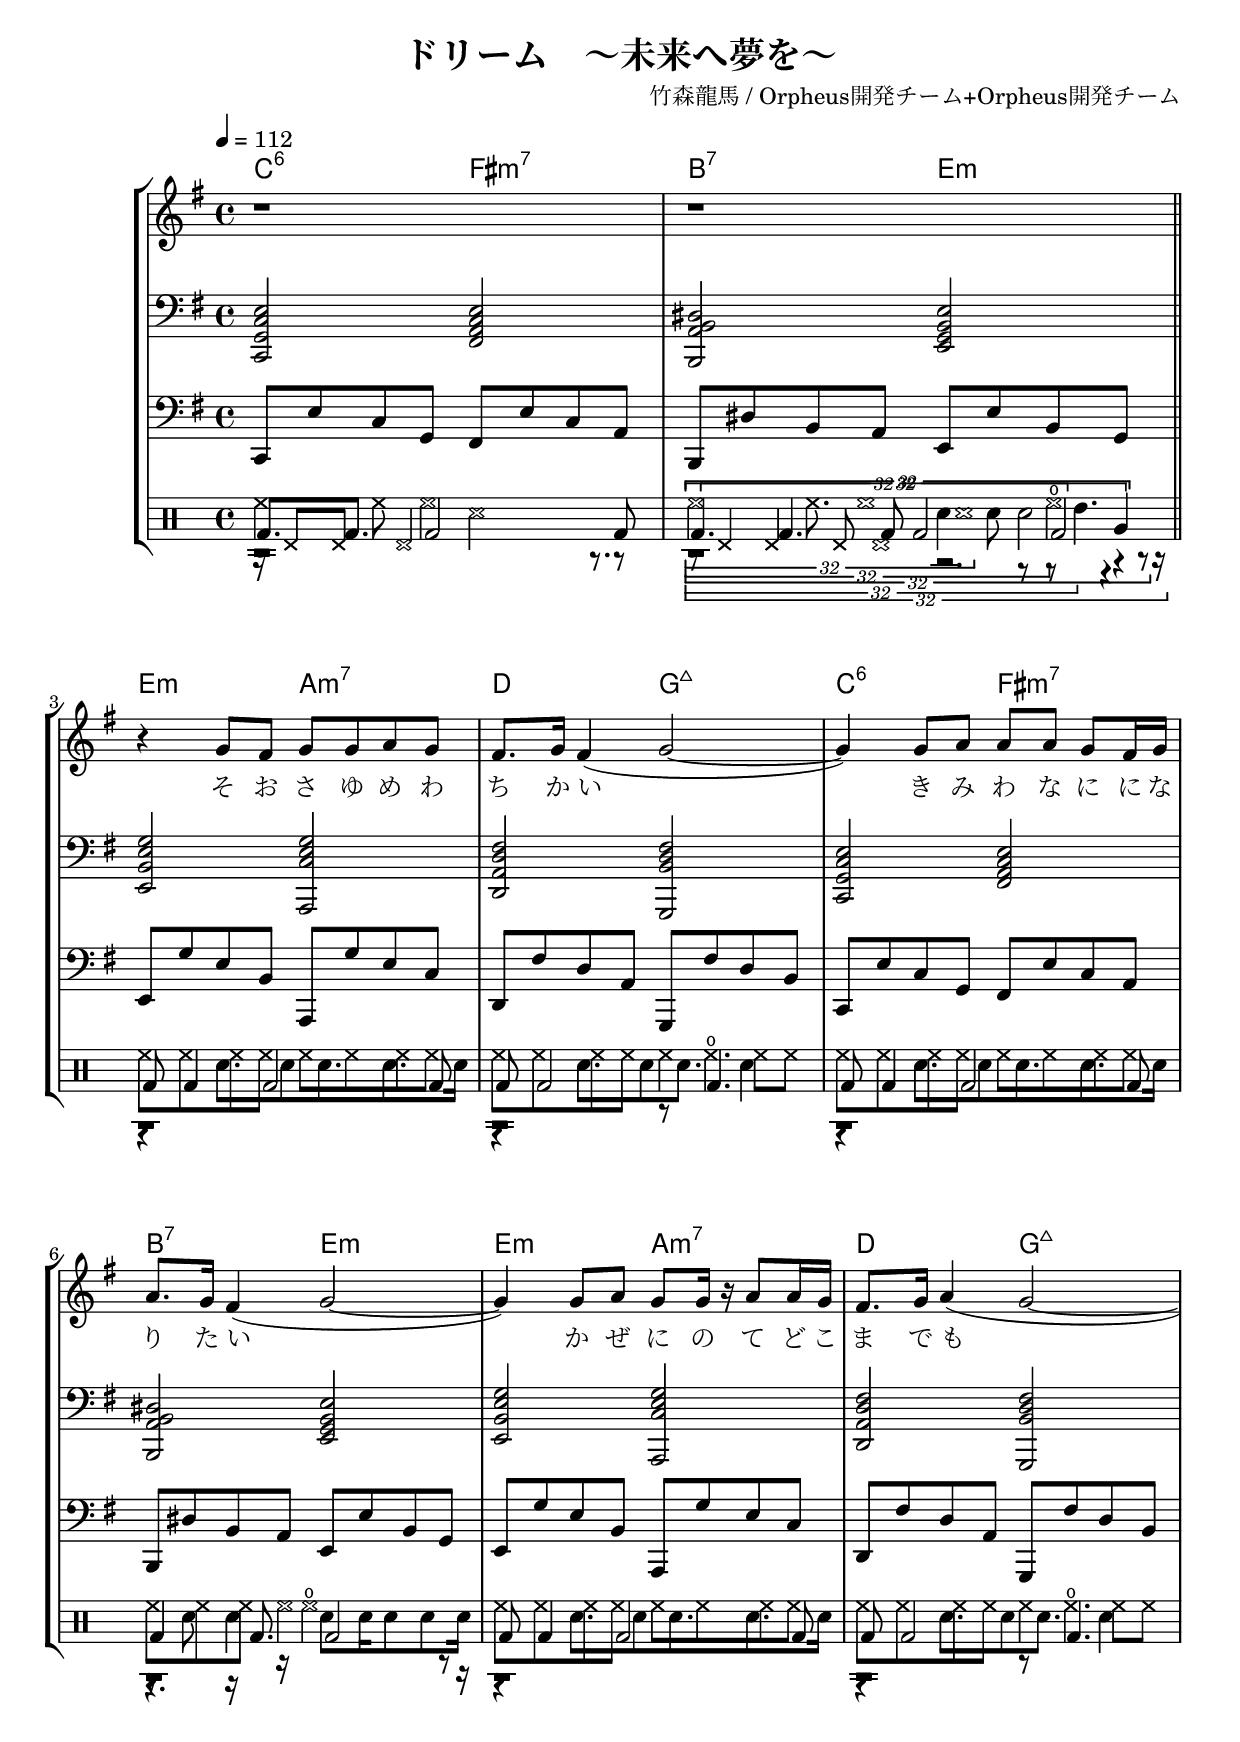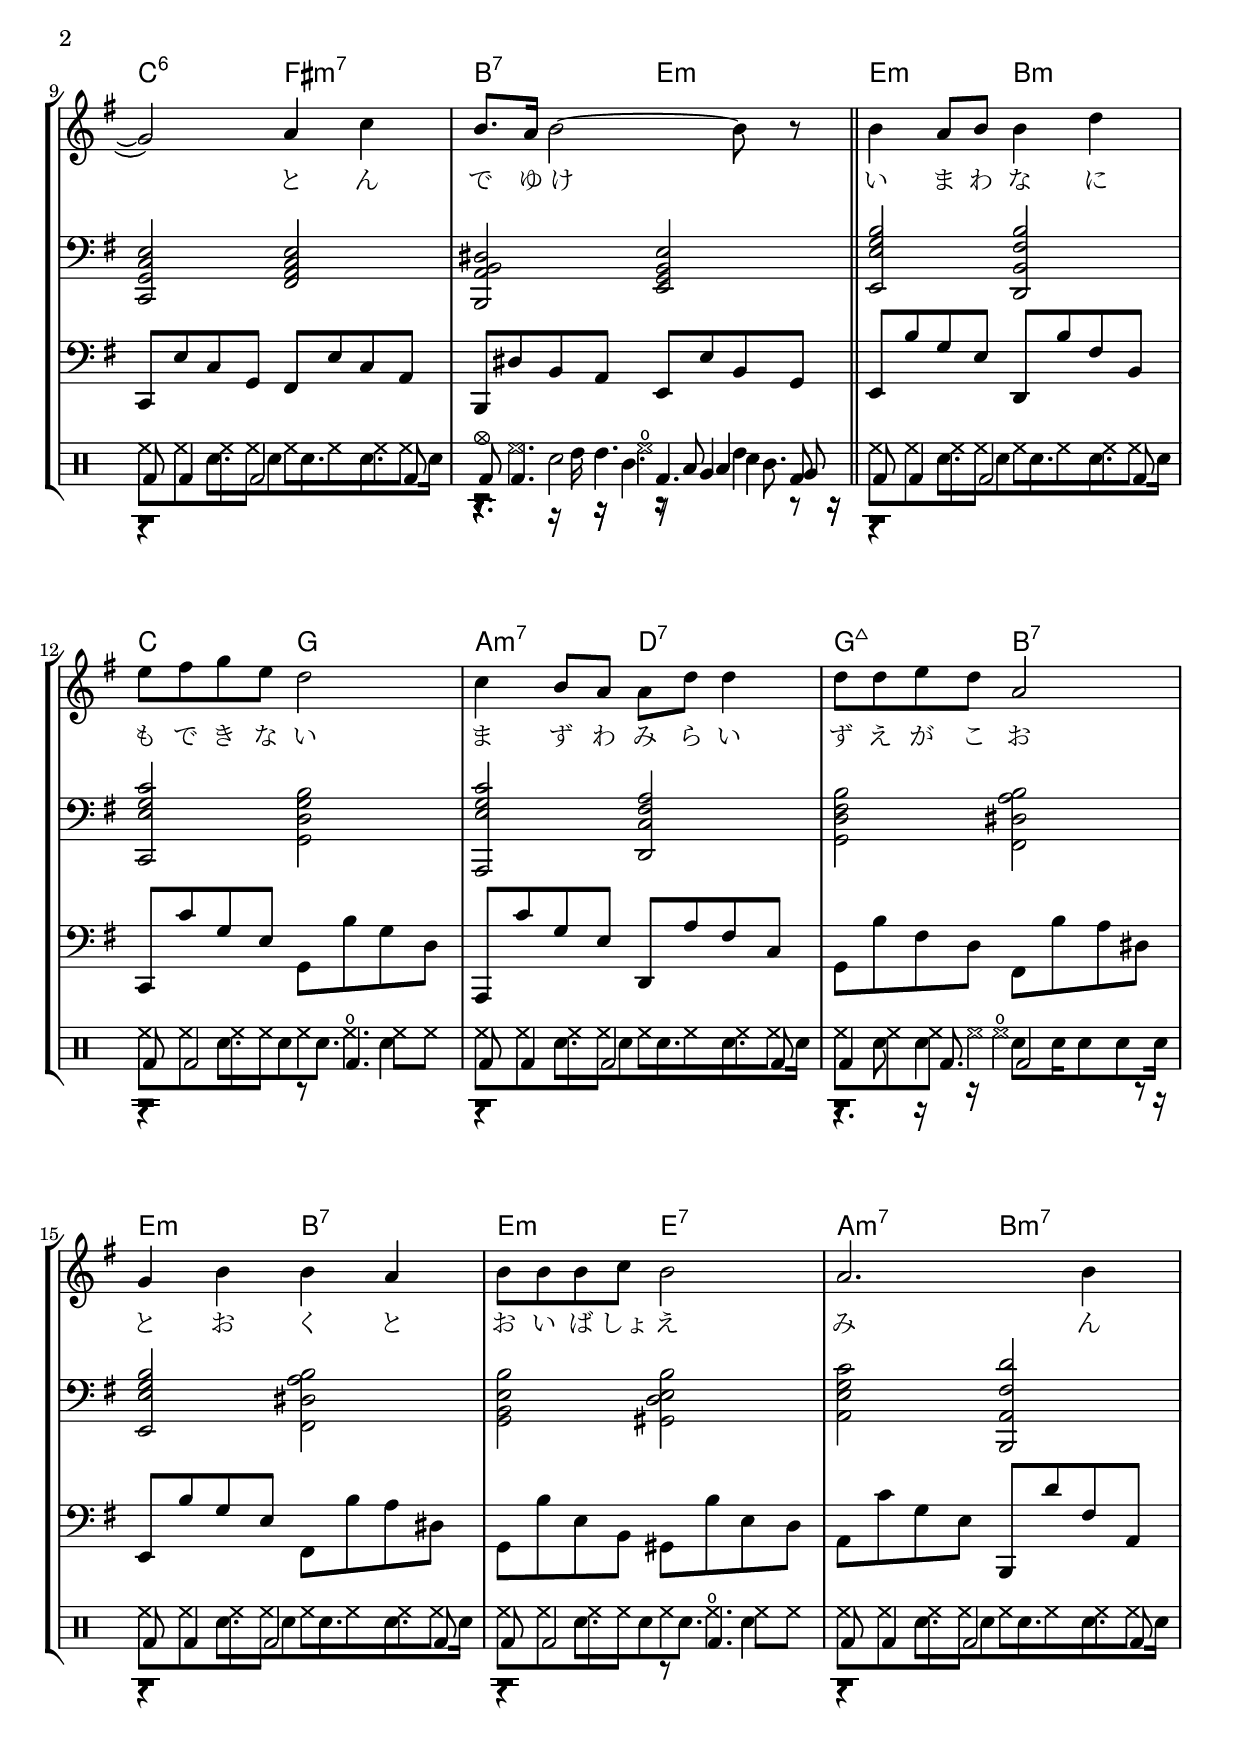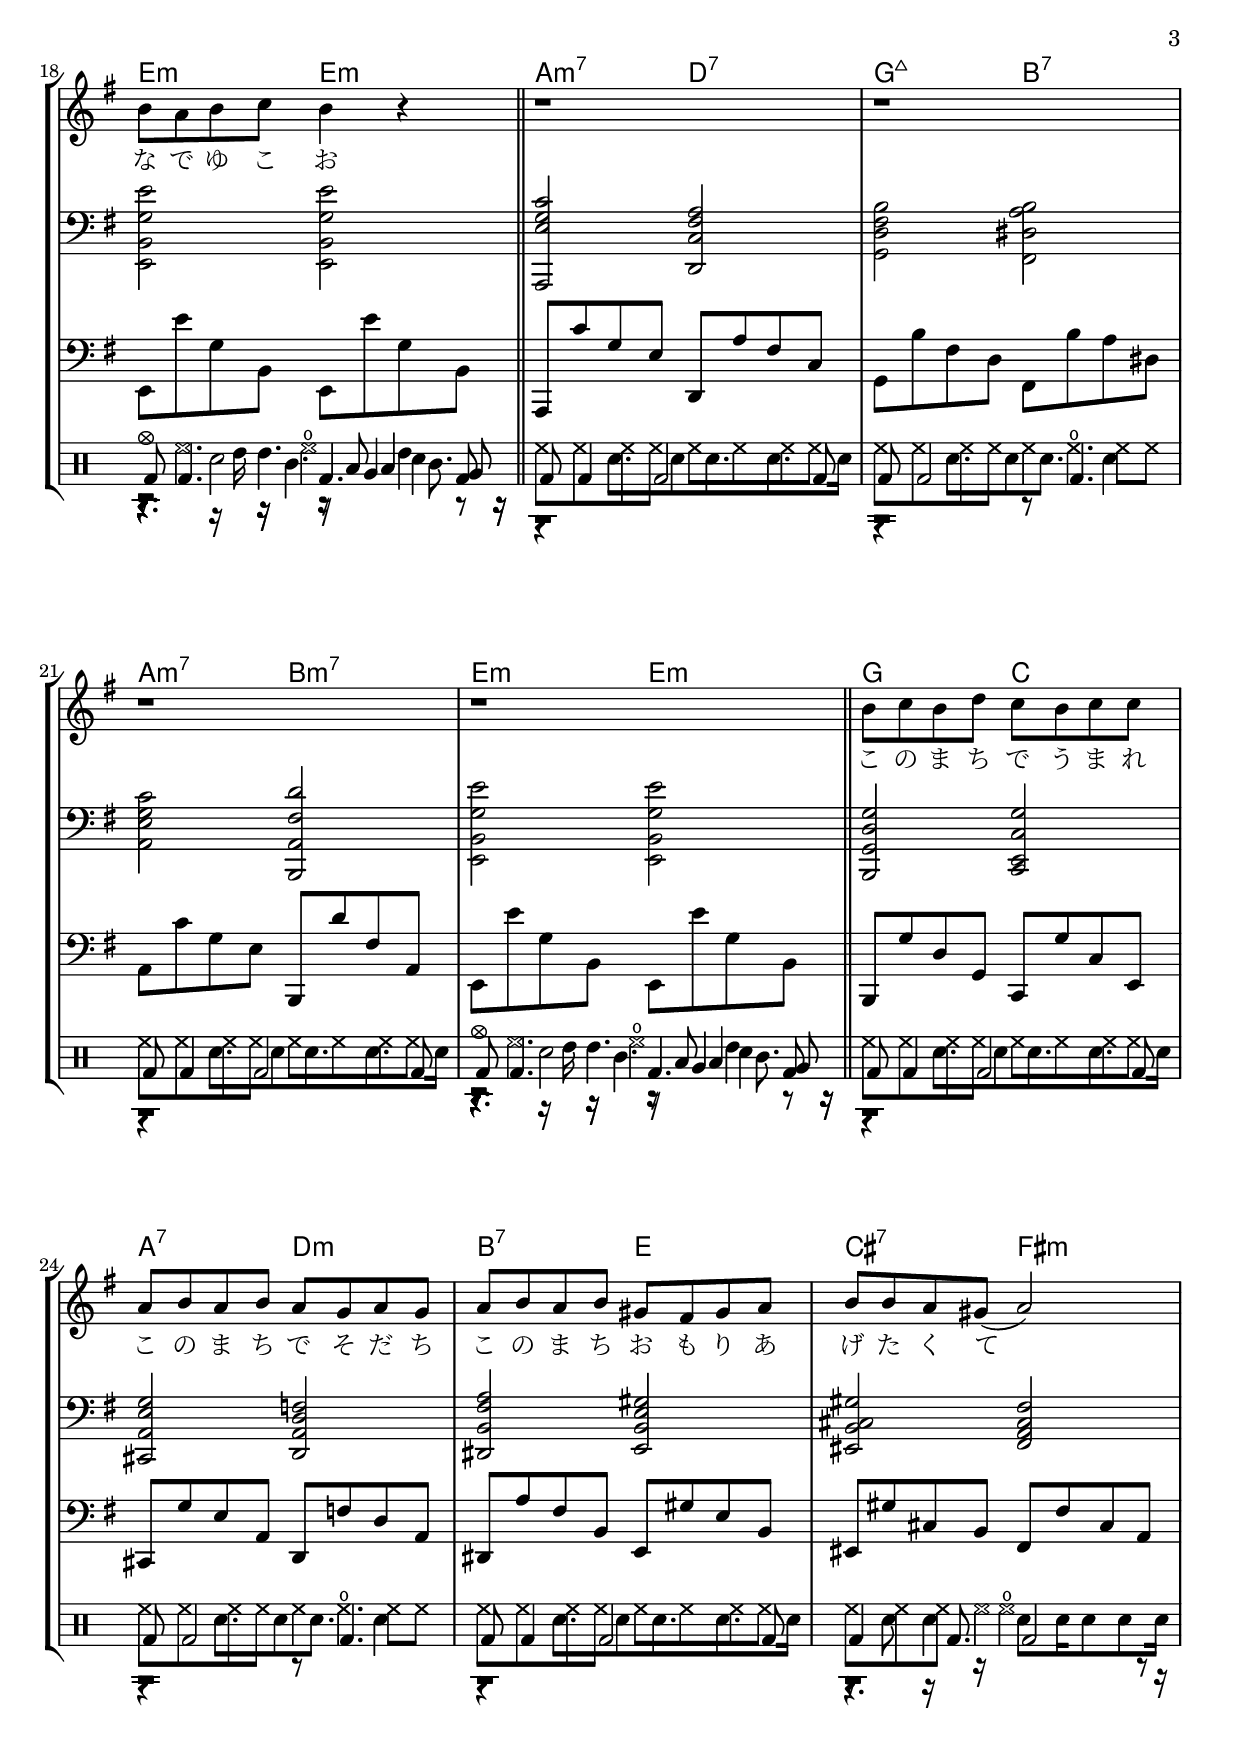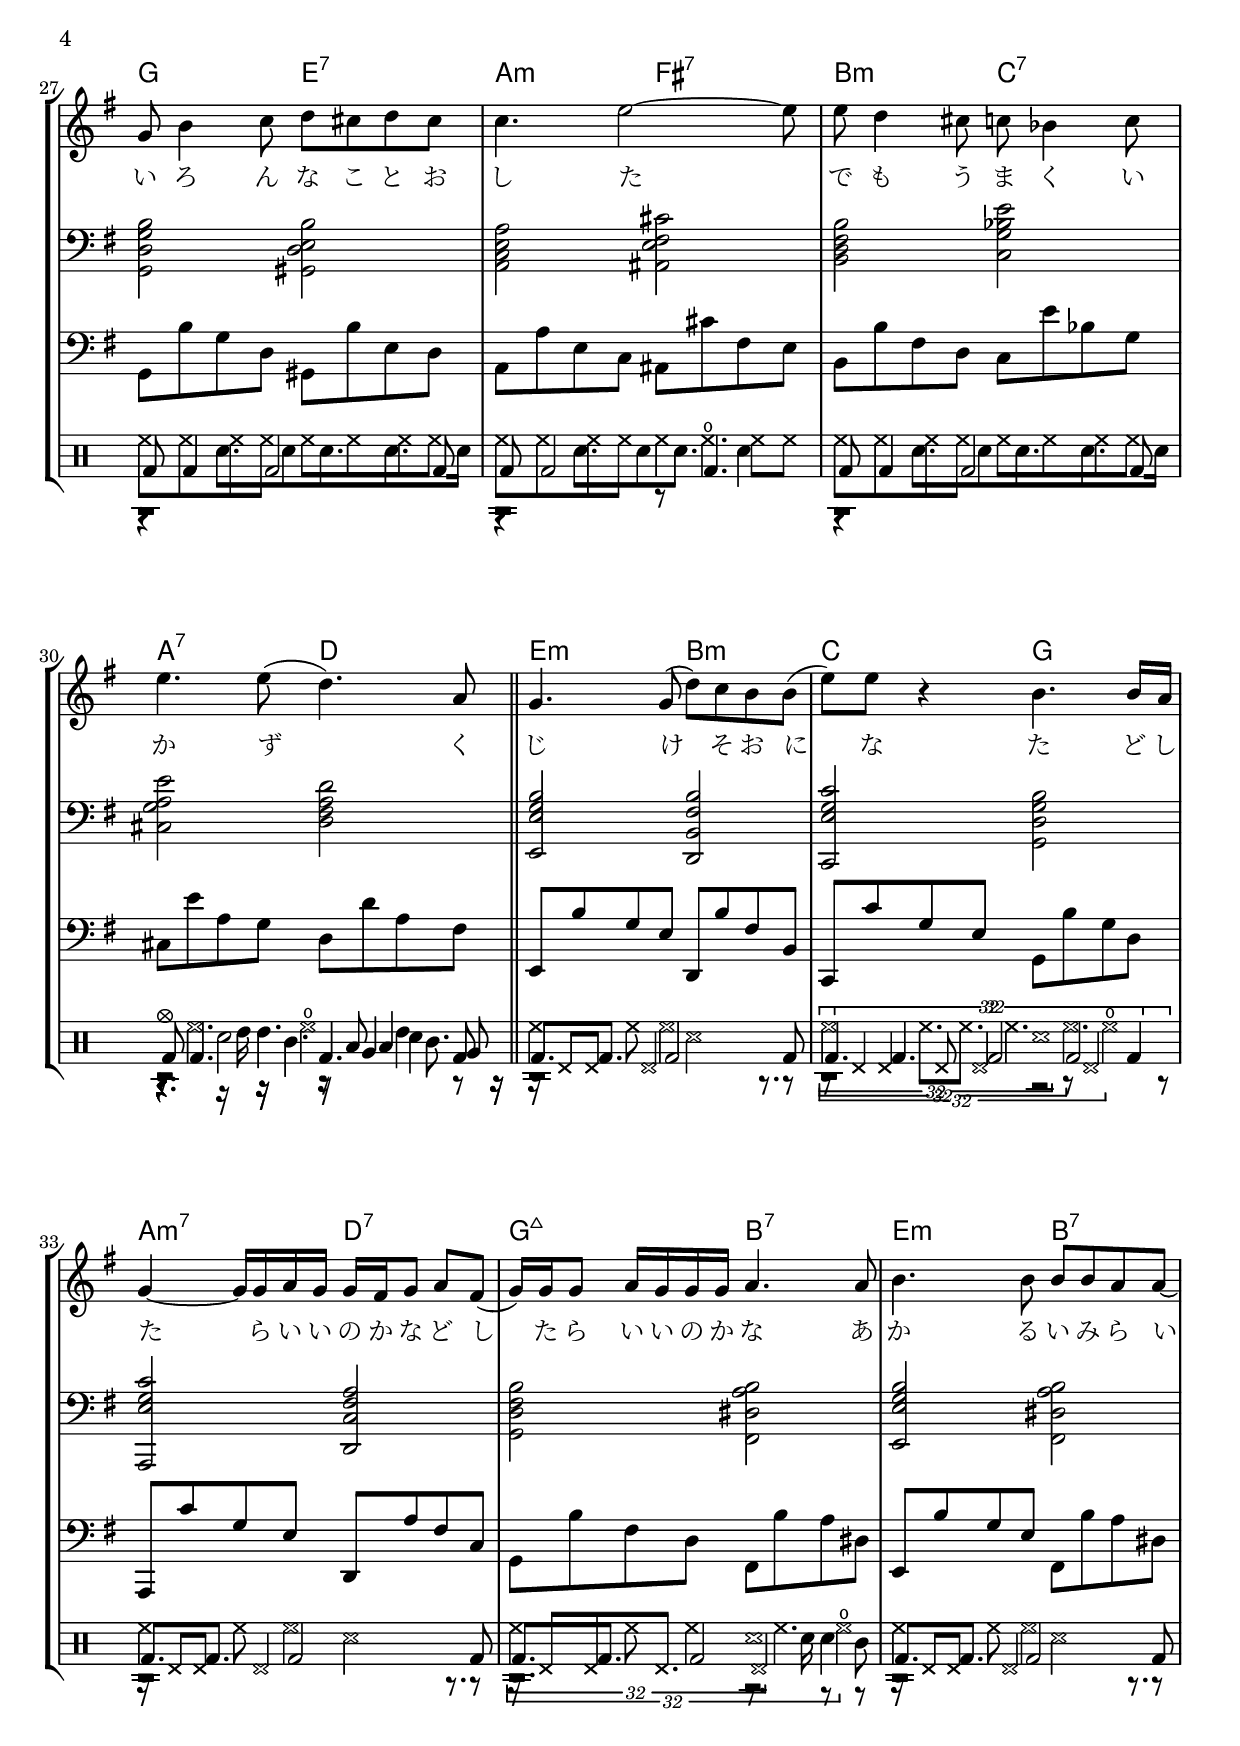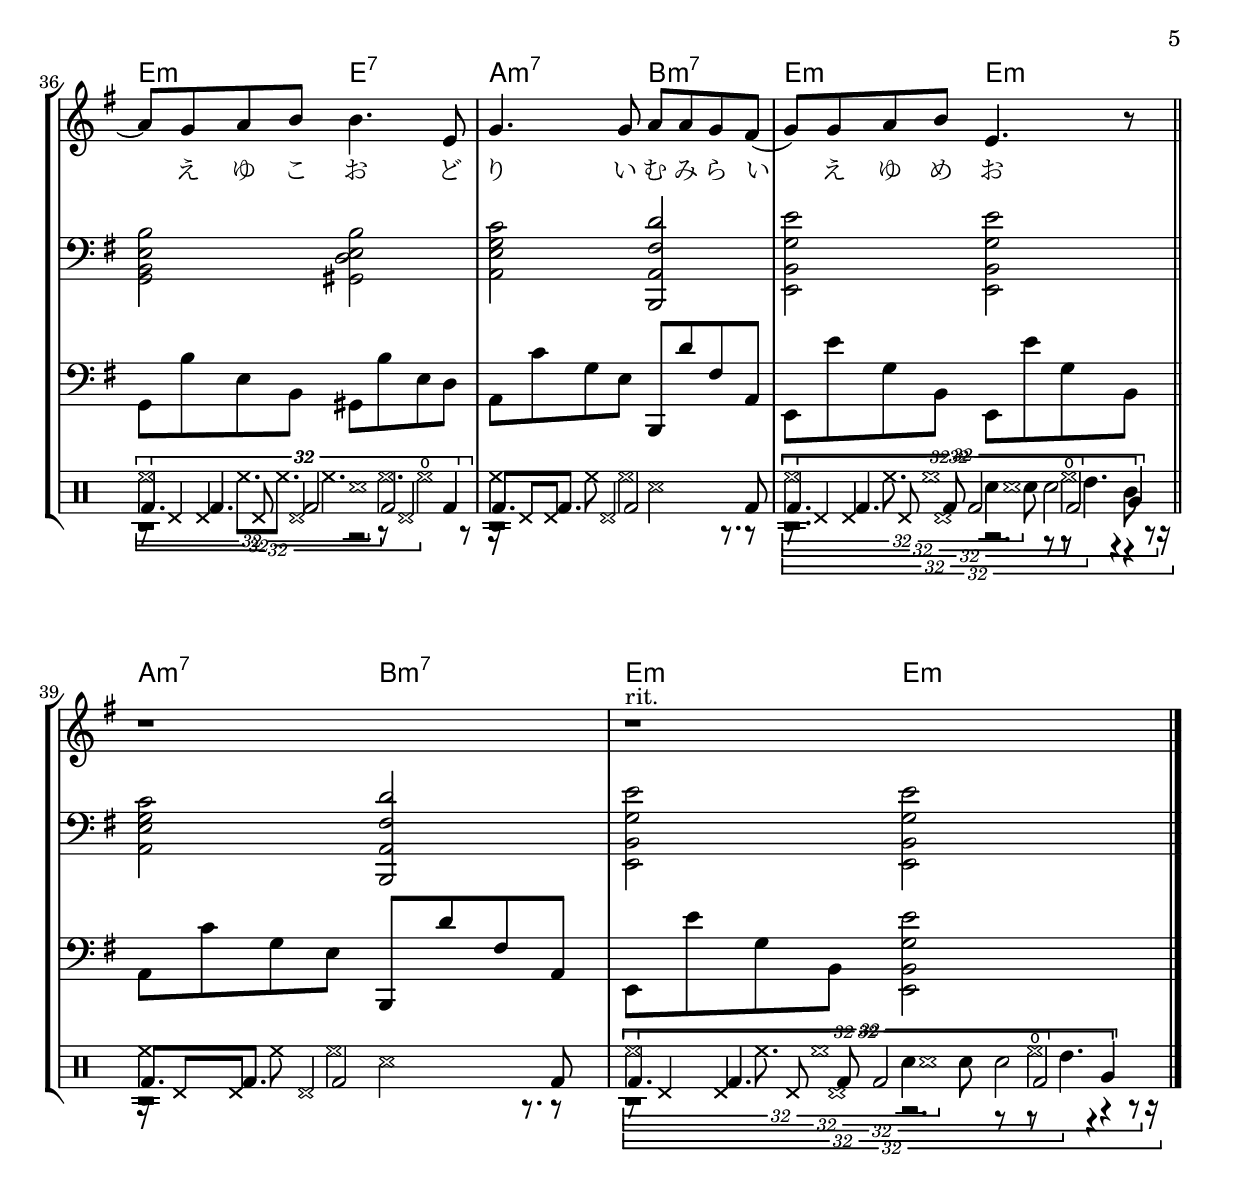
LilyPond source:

\version "2.12.1"

\header {
	title = \markup {ドリーム　～未来へ夢を～}
	composer = \markup \center-column {"竹森龍馬 / Orpheus開発チーム+Orpheus開発チーム"}
}

harmony = \chordmode {
	c2:6 fis:m7 b:7 e:m 

	e:m a:min7 d g:maj7 c:6 fis:m7 b:7 e:m e:m a:min7 d g:maj7 c:6 fis:m7 b:7 e:m 

	e:m b:m c g a:min7 d:7 g:maj7 b:7 e:m b:7 e:m e:7 a:min7 b:min7 e:m e:m 

	a:min7 d:7 g:maj7 b:7 a:min7 b:min7 e:m e:m 

	g c a:7 d:m b:7 e cis:7 fis:m g e:7 a:m fis:7 b:m c:7 a:7 d 

	e:m b:m c g a:min7 d:7 g:maj7 b:7 e:m b:7 e:m e:7 a:min7 b:min7 e:m e:m 

	a:min7 b:min7 e:m e:m 
}

melody = {
	\key g \major
	\tempo 4 = 112
	r1 | r1   
	\set Staff.midiInstrument = #"mmi0.42"
	r4 g'8  fis'8  g'8  g'8  a'8  g'8 
	fis'8.  g'16  fis'4  (g'2~ 
	g'4)  g'8  a'8  a'8  a'8  g'8  fis'16  g'16 
	a'8.  g'16  fis'4  (g'2~ 
	g'4)  g'8  a'8  g'8  g'16  r16  a'8  a'16  g'16 
	fis'8.  g'16  a'4  (g'2~ 
	g'2)  a'4  c''4 
	b'8.  a'16  b'2~b'8  	r8 	\set Staff.midiInstrument = #"mmi0.38"
	 b'4  a'8  b'8  b'4  d''4 
	e''8  fis''8  g''8  e''8  d''2 
	c''4  b'8  a'8  a'8  d''8  d''4 
	d''8  d''8  e''8  d''8  a'2 
	g'4  b'4  b'4  a'4 
	b'8  b'8  b'8  c''8  b'2 
	a'2.  b'4 
	b'8  a'8  b'8  c''8  b'4  	r4 	r1 | r1 | r1 | r1   
	\set Staff.midiInstrument = #"mmi0.48"
	 b'8  c''8  b'8  d''8  c''8  b'8  c''8  c''8 
	a'8  b'8  a'8  b'8  a'8  g'8  a'8  g'8 
	a'8  b'8  a'8  b'8  gis'8  fis'8  gis'8  a'8 
	b'8  b'8  a'8  gis'8  (a'2) 
	g'8  b'4  c''8  d''8  cis''8  d''8  cis''8 
	c''4.  e''2~e''8 
	e''8  d''4  cis''8  c''8  bes'4  c''8 
	e''4.  e''8  (d''4.)  	\set Staff.midiInstrument = #"mmi0.48"
	a'8 
	g'4.  g'8  (d''8)  c''8  b'8  b'8 
	(e''8)  e''8  r4  b'4.  b'16  a'16 
	g'4~g'16  g'16  a'16  g'16  g'16  fis'16  g'8  a'8  fis'8 
	(g'16)  g'16  g'8  a'16  g'16  g'16  g'16  a'4.  a'8 
	b'4.  b'8  b'8  b'8  a'8  a'8~ 
	a'8  g'8  a'8  b'8  b'4.  e'8 
	g'4.  g'8  a'8  a'8  g'8  fis'8 
	(g'8)  g'8  a'8  b'8  e'4.  	r8 	r1 | r1^"rit." \bar "|."
}

words = \lyricmode {
	
	そ  お  さ  ゆ  め  わ  ち  か  い  き  み  わ  な  に  に  な  り  た  い  か  ぜ  に  の  て  ど  こ  ま  で  も  と  ん  で  ゆ  け  
	い  ま  わ  な  に  も  で  き  な  い  ま  ず  わ  み  ら  い  ず  え  が  こ  お  と  お  く  と  お  い  ば  しょ  え  み  ん  な  で  ゆ  こ  お  
	
	こ  の  ま  ち  で  う  ま  れ  こ  の  ま  ち  で  そ  だ  ち  こ  の  ま  ち  お  も  り  あ  げ  た  く  て  い  ろ  ん  な  こ  と  お  し  た  で  も  う  ま  く  い  か  ず  
	く  じ  け  そ  お  に  な  た  ど  し  た  ら  い  い  の  か  な  ど  し  た  ら  い  い  の  か  な  あ  か  る  い  み  ら  い  え  ゆ  こ  お  ど  り  い  む  み  ら  い  え  ゆ  め  お  
	
}

tempochange = {
	\tempo 4 = 112
	r1 | r1 \bar "||"
	\tempo 4 = 112
	r1 | r1 | r1 | r1 | r1 | r1 | r1 | r1 \bar "||"
	\tempo 4 = 112
	r1 | r1 | r1 | r1 | r1 | r1 | r1 | r1 \bar "||"
	\tempo 4 = 112
	r1 | r1 | r1 | r1 \bar "||"
	\tempo 4 = 112
	r1 | r1 | r1 | r1 | r1 | r1 | r1 | r1 \bar "||"
	\tempo 4 = 112
	r1 | r1 | r1 | r1 | r1 | r1 | r1 | r1 \bar "||"
	\tempo 4 = 112
	r1 | \tempo 4 = 84 r2 \tempo 4 = 74 r2 \bar "|."
}

mainacc = {
	\clef bass
	\set Staff.midiInstrument = #"String Ensemble 1"
	\key g \major
	\tempo 4 = 112
	<c, g, c e>2
	<fis, a, c e>2
	<b,, a, b, dis>2
	<e, g, b, e>2
	\bar "||"

	\set Staff.midiInstrument = #"Tremolo Strings"
	<e, b, e g>2
	<a,, c e g>2
	<d, a, d fis>2
	<g,, b, d fis>2
	<c, g, c e>2
	<fis, a, c e>2
	<b,, a, b, dis>2
	<e, g, b, e>2
	<e, b, e g>2
	<a,, c e g>2
	<d, a, d fis>2
	<g,, b, d fis>2
	<c, g, c e>2
	<fis, a, c e>2
	<b,, a, b, dis>2
	<e, g, b, e>2
	\bar "||"

	\set Staff.midiInstrument = #"String Ensemble 1"
	<e, e g b>2
	<d, b, fis b>2
	<c, e g c'>2
	<g, d g b>2
	<a,, e g c'>2
	<d, c fis a>2
	<g, d fis b>2
	<fis, dis a b>2
	<e, e g b>2
	<fis, dis a b>2
	<g, b, e b>2
	<gis, d e b>2
	<a, e g c'>2
	<b,, a, fis d'>2
	<e, b, g e'>2
	<e, b, g e'>2
	\bar "||"

	\set Staff.midiInstrument = #"Choir Aahs"
	<a,, e g c'>2
	<d, c fis a>2
	<g, d fis b>2
	<fis, dis a b>2
	<a, e g c'>2
	<b,, a, fis d'>2
	<e, b, g e'>2
	<e, b, g e'>2
	\bar "||"

	\set Staff.midiInstrument = #"Choir Aahs"
	<b,, g, d g>2
	<c, e, c g>2
	<cis, a, e g>2
	<d, a, d f>2
	<dis, b, fis a>2
	<e, b, e gis>2
	<eis, b, cis gis>2
	<fis, a, cis fis>2
	<g, d g b>2
	<gis, d e b>2
	<a, c e a>2
	<ais, e fis cis'>2
	<b, d fis b>2
	<c g bes e'>2
	<cis g a e'>2
	<d fis a d'>2
	\bar "||"

	\set Staff.midiInstrument = #"Brass Section"
	<e, e g b>2
	<d, b, fis b>2
	<c, e g c'>2
	<g, d g b>2
	<a,, e g c'>2
	<d, c fis a>2
	<g, d fis b>2
	<fis, dis a b>2
	<e, e g b>2
	<fis, dis a b>2
	<g, b, e b>2
	<gis, d e b>2
	<a, e g c'>2
	<b,, a, fis d'>2
	<e, b, g e'>2
	<e, b, g e'>2
	\bar "||"

	\set Staff.midiInstrument = #"Choir Aahs"
	<a, e g c'>2
	<b,, a, fis d'>2
	<e, b, g e'>2
	<e, b, g e'>2
	\bar "|."
}

subacc = {
	\clef bass
	\set Staff.midiInstrument = #"Pizzicato Strings"
	\key g \major
	\tempo 4 = 112
	c,8 e c g,
	fis,8 e c a,
	b,,8 dis b, a,
	e,8 e b, g,
	\bar "||"

	\set Staff.midiInstrument = #"Pizzicato Strings"
	e,8 g e b,
	a,,8 g e c
	d,8 fis d a,
	g,,8 fis d b,
	c,8 e c g,
	fis,8 e c a,
	b,,8 dis b, a,
	e,8 e b, g,
	e,8 g e b,
	a,,8 g e c
	d,8 fis d a,
	g,,8 fis d b,
	c,8 e c g,
	fis,8 e c a,
	b,,8 dis b, a,
	e,8 e b, g,
	\bar "||"

	\set Staff.midiInstrument = #"Pizzicato Strings"
	e,8 b g e
	d,8 b fis b,
	c,8 c' g e
	g,8 b g d
	a,,8 c' g e
	d,8 a fis c
	g,8 b fis d
	fis,8 b a dis
	e,8 b g e
	fis,8 b a dis
	g,8 b e b,
	gis,8 b e d
	a,8 c' g e
	b,,8 d' fis a,
	e,8 e' g b,
	e,8 e' g b,
	\bar "||"

	\set Staff.midiInstrument = #"Pizzicato Strings"
	a,,8 c' g e
	d,8 a fis c
	g,8 b fis d
	fis,8 b a dis
	a,8 c' g e
	b,,8 d' fis a,
	e,8 e' g b,
	e,8 e' g b,
	\bar "||"

	\set Staff.midiInstrument = #"Pizzicato Strings"
	b,,8 g d g,
	c,8 g c e,
	cis,8 g e a,
	d,8 f d a,
	dis,8 a fis b,
	e,8 gis e b,
	eis,8 gis cis b,
	fis,8 fis cis a,
	g,8 b g d
	gis,8 b e d
	a,8 a e c
	ais,8 cis' fis e
	b,8 b fis d
	c8 e' bes g
	cis8 e' a g
	d8 d' a fis
	\bar "||"

	\set Staff.midiInstrument = #"Pizzicato Strings"
	e,8 b g e
	d,8 b fis b,
	c,8 c' g e
	g,8 b g d
	a,,8 c' g e
	d,8 a fis c
	g,8 b fis d
	fis,8 b a dis
	e,8 b g e
	fis,8 b a dis
	g,8 b e b,
	gis,8 b e d
	a,8 c' g e
	b,,8 d' fis a,
	e,8 e' g b,
	e,8 e' g b,
	\bar "||"

	\set Staff.midiInstrument = #"Pizzicato Strings"
	a,8 c' g e
	b,,8 d' fis a,
	e,8 e' g b,
	<e, b, g e'>2
	\bar "|."
}

percA = {
	\drummode {
	hh4 hh8 hh2 r8  |\times 16/32{ hh2 hh8. hh1 r4 r16 } \bar "||"
	hh8 hh8 hh8 hh8 hh8 hh8 hh8 hh8  |hh8 hh8 hh8 hh8 hh4 hh8 hh8  |hh8 hh8 hh8 hh8 hh8 hh8 hh8 hh8  |hh8 hh8 hh8 hh2 r8  |hh8 hh8 hh8 hh8 hh8 hh8 hh8 hh8  |hh8 hh8 hh8 hh8 hh4 hh8 hh8  |hh8 hh8 hh8 hh8 hh8 hh8 hh8 hh8  |r8 hh2. r8  \bar "||"
	hh8 hh8 hh8 hh8 hh8 hh8 hh8 hh8  |hh8 hh8 hh8 hh8 hh4 hh8 hh8  |hh8 hh8 hh8 hh8 hh8 hh8 hh8 hh8  |hh8 hh8 hh8 hh2 r8  |hh8 hh8 hh8 hh8 hh8 hh8 hh8 hh8  |hh8 hh8 hh8 hh8 hh4 hh8 hh8  |hh8 hh8 hh8 hh8 hh8 hh8 hh8 hh8  |r8 hh2. r8  \bar "||"
	hh8 hh8 hh8 hh8 hh8 hh8 hh8 hh8  |hh8 hh8 hh8 hh8 hh4 hh8 hh8  |hh8 hh8 hh8 hh8 hh8 hh8 hh8 hh8  |r8 hh2. r8  \bar "||"
	hh8 hh8 hh8 hh8 hh8 hh8 hh8 hh8  |hh8 hh8 hh8 hh8 hh4 hh8 hh8  |hh8 hh8 hh8 hh8 hh8 hh8 hh8 hh8  |hh8 hh8 hh8 hh2 r8  |hh8 hh8 hh8 hh8 hh8 hh8 hh8 hh8  |hh8 hh8 hh8 hh8 hh4 hh8 hh8  |hh8 hh8 hh8 hh8 hh8 hh8 hh8 hh8  |r8 hh2. r8  \bar "||"
	hh4 hh8 hh2 r8  |\times 16/32{ hh2 hh8. hh8. hh4. hh2. } |hh4 hh8 hh2 r8  |hh4 hh8 hh4 hh4.  |hh4 hh8 hh2 r8  |\times 16/32{ hh2 hh8. hh8. hh4. hh2. } |hh4 hh8 hh2 r8  |\times 16/32{ hh2 hh8. hh1 r4 r16 } \bar "||"
	hh4 hh8 hh2 r8  |\times 16/32{ hh2 hh8. hh1 r4 r16 } \bar "|."
	}
}

percB = {
	\drummode {
	r16 hhp8 hhp8 hhp2 r8.  |\times 16/32{ r8 hhp4 hhp4 hhp8 hhp1 r4 } \bar "||"
	r4 sn8. sn8 sn8. sn8. sn16  |r4 sn8. sn8 sn8. sn4  |r4 sn8. sn8 sn8. sn8. sn16  |r8 sn8 sn4 sn8 sn16 sn8 sn8 sn16  |r4 sn8. sn8 sn8. sn8. sn16  |r4 sn8. sn8 sn8. sn4  |r4 sn8. sn8 sn8. sn8. sn16  |r4 sn2 sn4  \bar "||"
	r4 sn8. sn8 sn8. sn8. sn16  |r4 sn8. sn8 sn8. sn4  |r4 sn8. sn8 sn8. sn8. sn16  |r8 sn8 sn4 sn8 sn16 sn8 sn8 sn16  |r4 sn8. sn8 sn8. sn8. sn16  |r4 sn8. sn8 sn8. sn4  |r4 sn8. sn8 sn8. sn8. sn16  |r4 sn2 sn4  \bar "||"
	r4 sn8. sn8 sn8. sn8. sn16  |r4 sn8. sn8 sn8. sn4  |r4 sn8. sn8 sn8. sn8. sn16  |r4 sn2 sn4  \bar "||"
	r4 sn8. sn8 sn8. sn8. sn16  |r4 sn8. sn8 sn8. sn4  |r4 sn8. sn8 sn8. sn8. sn16  |r8 sn8 sn4 sn8 sn16 sn8 sn8 sn16  |r4 sn8. sn8 sn8. sn8. sn16  |r4 sn8. sn8 sn8. sn4  |r4 sn8. sn8 sn8. sn8. sn16  |r4 sn2 sn4  \bar "||"
	r16 hhp8 hhp8 hhp2 r8.  |\times 16/32{ r8 hhp4 hhp4 hhp8 hhp2 r8 hhp2 r8 } |r16 hhp8 hhp8 hhp2 r8.  |r16 hhp8 hhp8 hhp8. hhp2  |r16 hhp8 hhp8 hhp2 r8.  |\times 16/32{ r8 hhp4 hhp4 hhp8 hhp2 r8 hhp2 r8 } |r16 hhp8 hhp8 hhp2 r8.  |\times 16/32{ r8 hhp4 hhp4 hhp8 hhp1 r4 } \bar "||"
	r16 hhp8 hhp8 hhp2 r8.  |\times 16/32{ r8 hhp4 hhp4 hhp8 hhp1 r4 } \bar "|."
	}
}

percC = {
	\drummode {
	r1  |\times 16/32{ r1 r2 hho2 } \bar "||"
	bd8 bd4 bd2 bd8  |bd8 bd2 bd4.  |bd8 bd4 bd2 bd8  |bd4 r16 bd8. bd2  |bd8 bd4 bd2 bd8  |bd8 bd2 bd4.  |bd8 bd4 bd2 bd8  |bd8 bd4. bd4. bd8  \bar "||"
	bd8 bd4 bd2 bd8  |bd8 bd2 bd4.  |bd8 bd4 bd2 bd8  |bd4 r16 bd8. bd2  |bd8 bd4 bd2 bd8  |bd8 bd2 bd4.  |bd8 bd4 bd2 bd8  |bd8 bd4. bd4. bd8  \bar "||"
	bd8 bd4 bd2 bd8  |bd8 bd2 bd4.  |bd8 bd4 bd2 bd8  |bd8 bd4. bd4. bd8  \bar "||"
	bd8 bd4 bd2 bd8  |bd8 bd2 bd4.  |bd8 bd4 bd2 bd8  |bd4 r16 bd8. bd2  |bd8 bd4 bd2 bd8  |bd8 bd2 bd4.  |bd8 bd4 bd2 bd8  |bd8 bd4. bd4. bd8  \bar "||"
	r1  |\times 16/32{ r1 r2 hho2 } |r1  |\times 16/32{ r1 r2 hho2 } |r1  |\times 16/32{ r1 r2 hho2 } |r1  |\times 16/32{ r1 r2 hho2 } \bar "||"
	r1  |\times 16/32{ r1 r2 hho2 } \bar "|."
	}
}

percD = {
	\drummode {
	bd8. bd8. bd2 bd8  |\times 16/32{ bd4. bd4. bd8 bd2 r8 bd2 } \bar "||"
	r1  |r2 r8 hho4.  |r1  |r4. r16 hho2 r16  |r1  |r2 r8 hho4.  |r1  |r4. r16 hho2 r16  \bar "||"
	r1  |r2 r8 hho4.  |r1  |r4. r16 hho2 r16  |r1  |r2 r8 hho4.  |r1  |r4. r16 hho2 r16  \bar "||"
	r1  |r2 r8 hho4.  |r1  |r4. r16 hho2 r16  \bar "||"
	r1  |r2 r8 hho4.  |r1  |r4. r16 hho2 r16  |r1  |r2 r8 hho4.  |r1  |r4. r16 hho2 r16  \bar "||"
	bd8. bd8. bd2 bd8  |\times 16/32{ bd4. bd4. bd2 bd2 bd4 } |bd8. bd8. bd2 bd8  |bd8. bd8. bd2 r8  |bd8. bd8. bd2 bd8  |\times 16/32{ bd4. bd4. bd2 bd2 bd4 } |bd8. bd8. bd2 bd8  |\times 16/32{ bd4. bd4. bd8 bd2 r8 bd2 } \bar "||"
	bd8. bd8. bd2 bd8  |\times 16/32{ bd4. bd4. bd8 bd2 r8 bd2 } \bar "|."
	}
}

percE = {
	\drummode {
	r2 ss2  |\times 16/32{ r1 ss1 } \bar "||"
	r1 |r1 |r1 |r1 |r1 |r1 |r1 |cymc1  \bar "||"
	r1 |r1 |r1 |r1 |r1 |r1 |r1 |cymc1  \bar "||"
	r1 |r1 |r1 |cymc1  \bar "||"
	r1 |r1 |r1 |r1 |r1 |r1 |r1 |cymc1  \bar "||"
	r2 ss2  |\times 16/32{ r1 ss1 } |r2 ss2  |\times 16/32{ r1 ss1 } |r2 ss2  |\times 16/32{ r1 ss1 } |r2 ss2  |\times 16/32{ r1 ss1 } \bar "||"
	r2 ss2  |\times 16/32{ r1 ss1 } \bar "|."
	}
}

percF = {
	\drummode {
	r1 |\times 16/32{ r1 sn4 sn8 sn2 r8 } \bar "||"
	r1 |r1 |r1 |r1 |r1 |r1 |r1 |r4 r16 tommh16 tommh4. tommh4  \bar "||"
	r1 |r1 |r1 |r1 |r1 |r1 |r1 |r4 r16 tommh16 tommh4. tommh4  \bar "||"
	r1 |r1 |r1 |r4 r16 tommh16 tommh4. tommh4  \bar "||"
	r1 |r1 |r1 |r1 |r1 |r1 |r1 |r4 r16 tommh16 tommh4. tommh4  \bar "||"
	r1 |r1 |r1 |r2 r8. sn16 sn4  |r1 |r1 |r1 |\times 16/32{ r1 sn4 sn8 sn2 r8 } \bar "||"
	r1 |\times 16/32{ r1 sn4 sn8 sn2 r8 } \bar "|."
	}
}

percG = {
	\drummode {
	r1 |r1 \bar "||"
	r1 |r1 |r1 |r1 |r1 |r1 |r1 |r4. r16 tomml4. tomml8.  \bar "||"
	r1 |r1 |r1 |r1 |r1 |r1 |r1 |r4. r16 tomml4. tomml8.  \bar "||"
	r1 |r1 |r1 |r4. r16 tomml4. tomml8.  \bar "||"
	r1 |r1 |r1 |r1 |r1 |r1 |r1 |r4. r16 tomml4. tomml8.  \bar "||"
	r1 |r1 |r1 |r2. r8 tomml8  |r1 |r1 |r1 |r2. r8 tomml8  \bar "||"
	r1 |r1 \bar "|."
	}
}

percH = {
	\drummode {
	r1 |\times 16/32{ r1 r2 r8 tommh4. } \bar "||"
	r1 |r1 |r1 |r1 |r1 |r1 |r1 |r2 r16 toml8 toml4 r16  \bar "||"
	r1 |r1 |r1 |r1 |r1 |r1 |r1 |r2 r16 toml8 toml4 r16  \bar "||"
	r1 |r1 |r1 |r2 r16 toml8 toml4 r16  \bar "||"
	r1 |r1 |r1 |r1 |r1 |r1 |r1 |r2 r16 toml8 toml4 r16  \bar "||"
	r1 |r1 |r1 |r1 |r1 |r1 |r1 |\times 16/32{ r1 r2 r8 tommh4. } \bar "||"
	r1 |\times 16/32{ r1 r2 r8 tommh4. } \bar "|."
	}
}

percI = {
	\drummode {
	r1 |\times 16/32{ r1 r2. tomfh4 } \bar "||"
	r1 |r1 |r1 |r1 |r1 |r1 |r1 |r2 r8 tomfh4 tomfh8  \bar "||"
	r1 |r1 |r1 |r1 |r1 |r1 |r1 |r2 r8 tomfh4 tomfh8  \bar "||"
	r1 |r1 |r1 |r2 r8 tomfh4 tomfh8  \bar "||"
	r1 |r1 |r1 |r1 |r1 |r1 |r1 |r2 r8 tomfh4 tomfh8  \bar "||"
	r1 |r1 |r1 |r1 |r1 |r1 |r1 |\times 16/32{ r1 r2. tomfh4 } \bar "||"
	r1 |\times 16/32{ r1 r2. tomfh4 } \bar "|."
	}
}

\score {
	<<
		\new StaffGroup <<
			\new ChordNames {\harmony}
			\new Voice = "melody" {\melody}
			\new Lyrics \lyricsto "melody" \words
			\new Staff = "mainacc" {\mainacc}
			\new Staff = "subacc" {\subacc}
			\new DrumStaff <<
				\new DrumVoice {\percA}
				\new DrumVoice {\percB}
				\new DrumVoice {\percC}
				\new DrumVoice {\percD}
				\new DrumVoice {\percE}
				\new DrumVoice {\percF}
				\new DrumVoice {\percG}
				\new DrumVoice {\percH}
				\new DrumVoice {\percI}
			>>
		>>
	>>
	\layout { }
}
